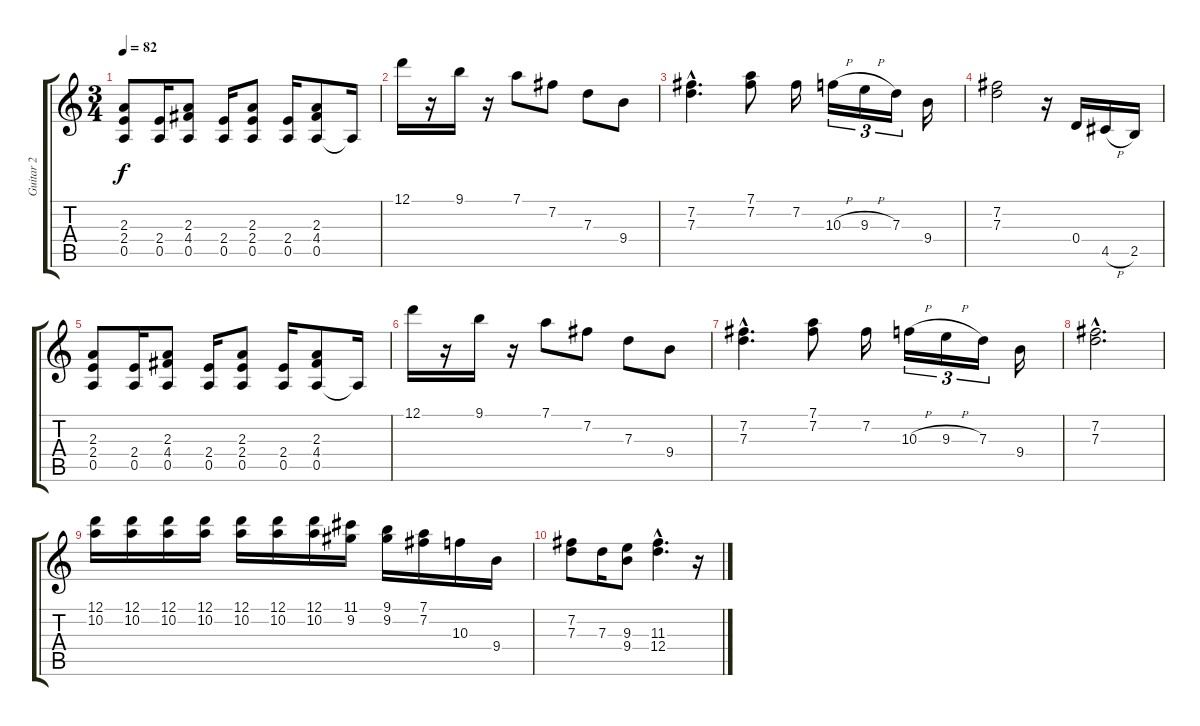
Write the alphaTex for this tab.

\track ("Guitar 2" "Guitar 2") {instrument electricguitarjazz}
\staff {score tabs}
\tuning (D4 B3 G3 D3 A2 D2) {hide}
\ts (3 4)
\tempo 82
\clef g2
\ks c
(2.3 2.4 0.5).8{dy f volume 10} (2.4 0.5).16 (2.3 4.4 0.5).8 (2.4 0.5).16 (2.3 2.4 0.5).8 (2.4 0.5).16 (2.3 4.4 0.5).8 0.5{t}.16 |
12.1.16{volume 12} r.16 9.1.16 r.16 7.1.8 7.2.8 7.3.8 9.4.8 |
(7.2{hac} 7.3{hac}).4{d} (7.1 7.2).8 7.2.16 10.3{h}.16{tu (3 2)} 9.3{h}.16{tu (3 2)} 7.3.16{tu (3 2)} 9.4.16 |
(7.2 7.3).2 r.16 0.4.16 4.5{h}.16 2.5.16 |
(2.3 2.4 0.5).8{volume 10} (2.4 0.5).16 (2.3 4.4 0.5).8 (2.4 0.5).16 (2.3 2.4 0.5).8 (2.4 0.5).16 (2.3 4.4 0.5).8 0.5{t}.16 |
12.1.16{volume 12} r.16 9.1.16 r.16 7.1.8 7.2.8 7.3.8 9.4.8 |
(7.2{hac} 7.3{hac}).4{d} (7.1 7.2).8 7.2.16 10.3{h}.16{tu (3 2)} 9.3{h}.16{tu (3 2)} 7.3.16{tu (3 2)} 9.4.16 |
(7.2{hac} 7.3{hac}).2{d} |
(12.1 10.2).16 (12.1 10.2).16 (12.1 10.2).16 (12.1 10.2).16 (12.1 10.2).16 (12.1 10.2).16 (12.1 10.2).16 (11.1 9.2).16 (9.1 9.2).16 (7.1 7.2).16 10.3.16 9.4.16 |
(7.2 7.3).8 7.3.16 (9.3 9.4).8 (11.3{hac} 12.4{hac}).4{d} r.16
